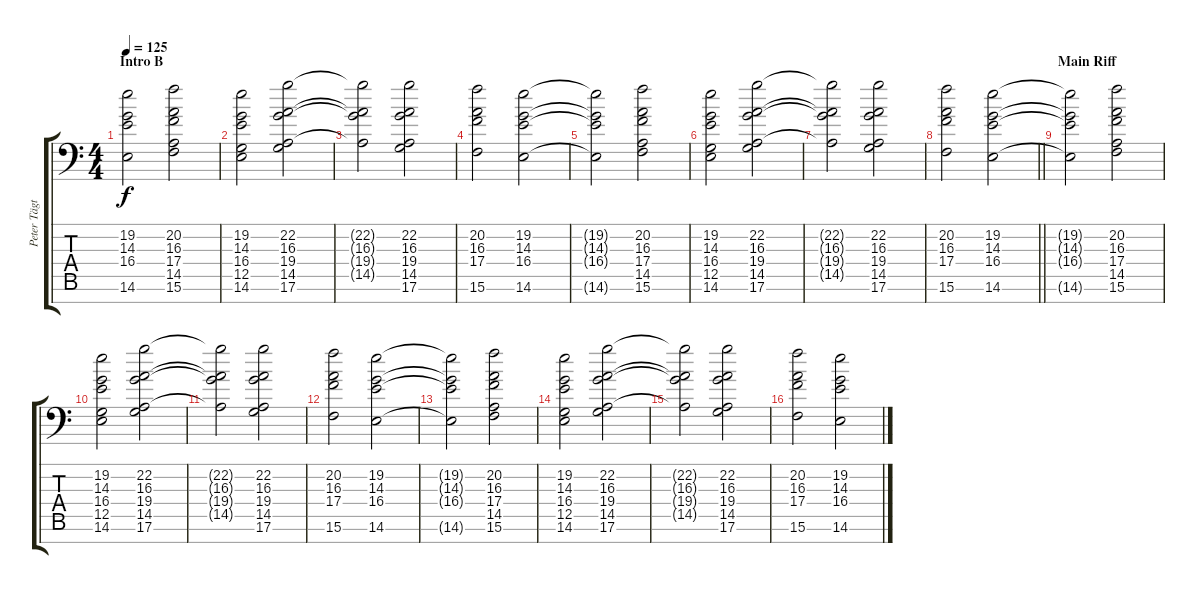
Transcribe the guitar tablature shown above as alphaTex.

\track ("Peter Tägtgren (Keyboard II)" "Peter Tägt") {instrument choiraahs}
\staff {score tabs}
\tuning (D4 A3 F3 C3 G2 D2 A1) {hide}
\ts (4 4)
\section ("" "Intro B")
\tempo 125
\clef f4
\ks c
(19.2{t} 14.3{t} 16.4{t} 14.6{t}).2{dy f} (20.2 16.3 17.4 14.5 15.6).2 |
(19.2 14.3 16.4 12.5 14.6).2 (22.2 16.3 19.4 14.5 17.6).2 |
(22.2{t} 16.3{t} 19.4{t} 14.5{t}).2 (22.2 16.3 19.4 14.5 17.6).2 |
(20.2 16.3 17.4 15.6).2 (19.2 14.3 16.4 14.6).2 |
(19.2{t} 14.3{t} 16.4{t} 14.6{t}).2 (20.2 16.3 17.4 14.5 15.6).2 |
(19.2 14.3 16.4 12.5 14.6).2 (22.2 16.3 19.4 14.5 17.6).2 |
(22.2{t} 16.3{t} 19.4{t} 14.5{t}).2 (22.2 16.3 19.4 14.5 17.6).2 |
\barLineRight lightlight
(20.2 16.3 17.4 15.6).2 (19.2 14.3 16.4 14.6).2 |
\section ("" "Main Riff")
(19.2{t} 14.3{t} 16.4{t} 14.6{t}).2 (20.2 16.3 17.4 14.5 15.6).2 |
(19.2 14.3 16.4 12.5 14.6).2 (22.2 16.3 19.4 14.5 17.6).2 |
(22.2{t} 16.3{t} 19.4{t} 14.5{t}).2 (22.2 16.3 19.4 14.5 17.6).2 |
(20.2 16.3 17.4 15.6).2 (19.2 14.3 16.4 14.6).2 |
(19.2{t} 14.3{t} 16.4{t} 14.6{t}).2 (20.2 16.3 17.4 14.5 15.6).2 |
(19.2 14.3 16.4 12.5 14.6).2 (22.2 16.3 19.4 14.5 17.6).2 |
(22.2{t} 16.3{t} 19.4{t} 14.5{t}).2 (22.2 16.3 19.4 14.5 17.6).2 |
(20.2 16.3 17.4 15.6).2 (19.2 14.3 16.4 14.6).2
